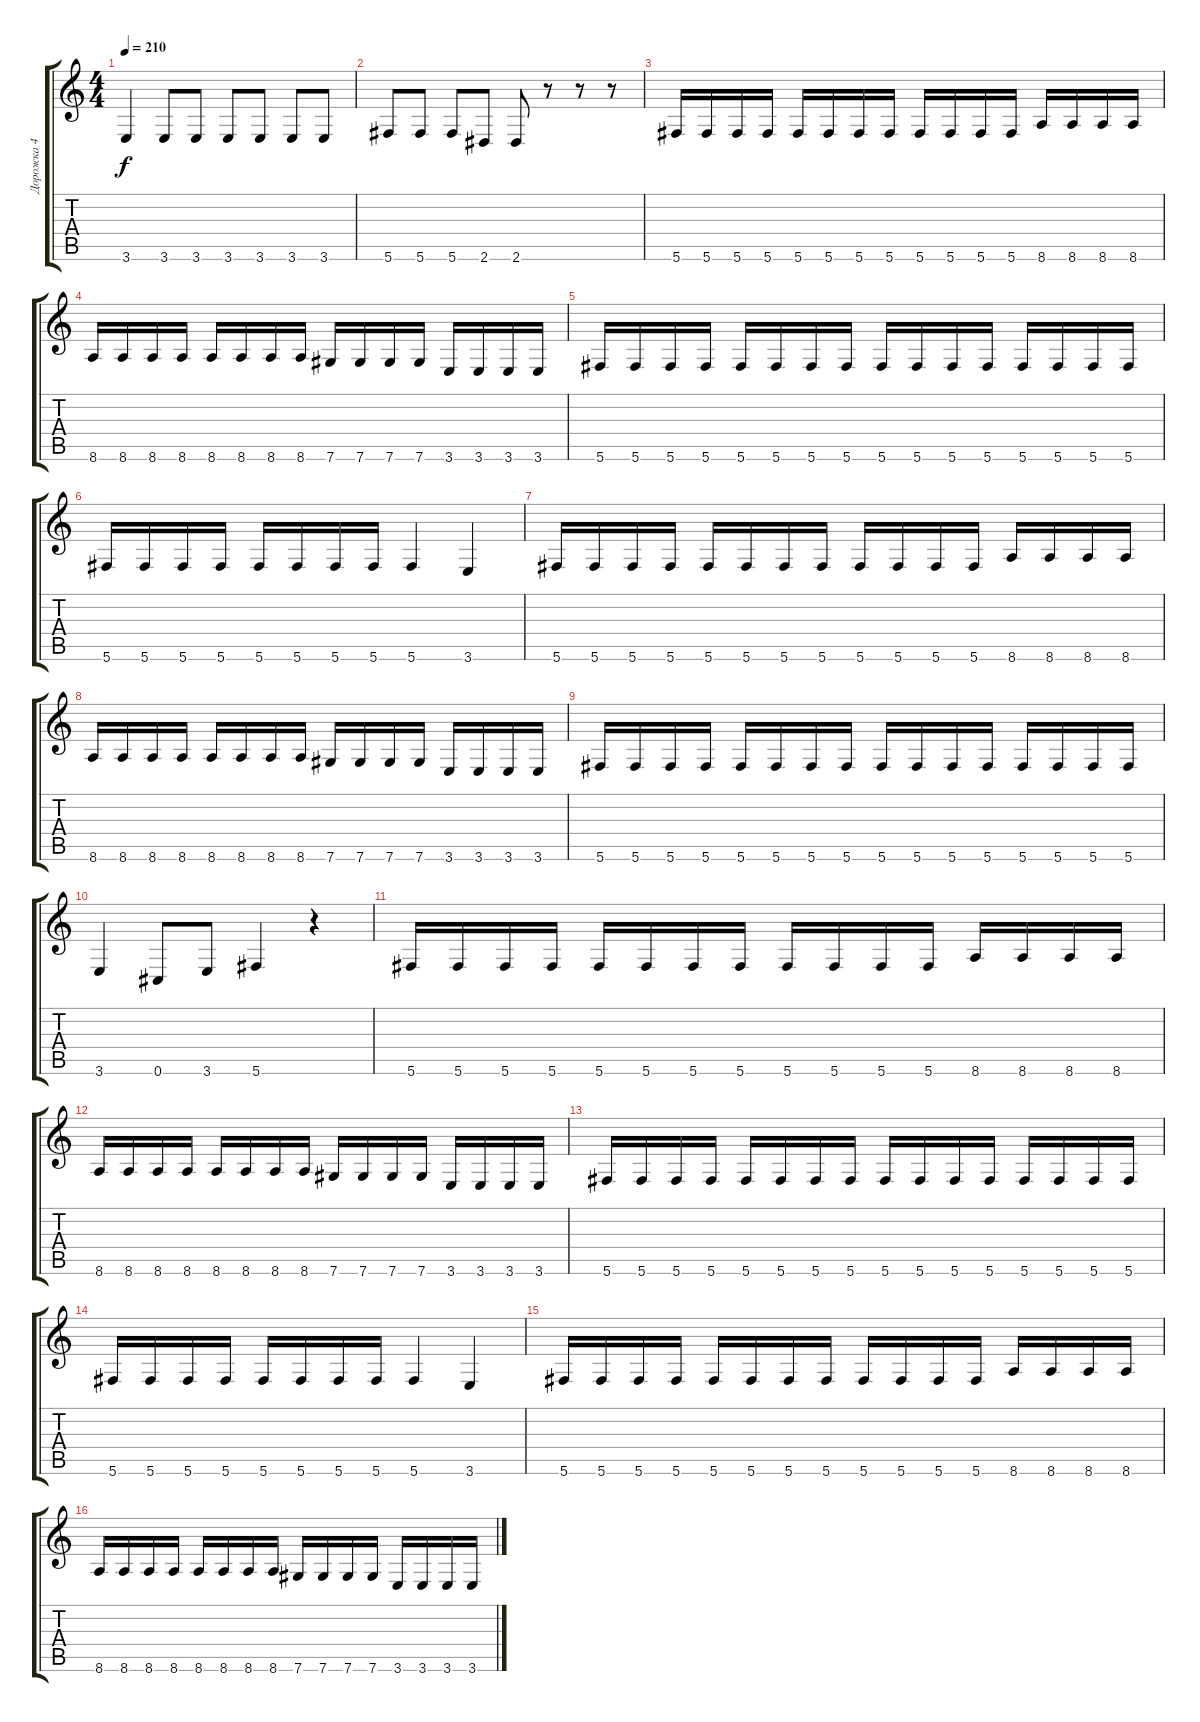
\track ("Дорожка 4" "Дорожка 4") {instrument electricbassfinger}
\staff {score tabs}
\tuning (Db4 Ab3 E3 B2 Gb2 Db2) {hide}
\ts (4 4)
\tempo 210
\clef g2
\ks c
3.6.4{dy f} 3.6.8 3.6.8 3.6.8 3.6.8 3.6.8 3.6.8 |
5.6.8 5.6.8 5.6.8 2.6.8 2.6.8 r.8 r.8 r.8 |
5.6.16 5.6.16 5.6.16 5.6.16 5.6.16 5.6.16 5.6.16 5.6.16 5.6.16 5.6.16 5.6.16 5.6.16 8.6.16 8.6.16 8.6.16 8.6.16 |
8.6.16 8.6.16 8.6.16 8.6.16 8.6.16 8.6.16 8.6.16 8.6.16 7.6.16 7.6.16 7.6.16 7.6.16 3.6.16 3.6.16 3.6.16 3.6.16 |
5.6.16 5.6.16 5.6.16 5.6.16 5.6.16 5.6.16 5.6.16 5.6.16 5.6.16 5.6.16 5.6.16 5.6.16 5.6.16 5.6.16 5.6.16 5.6.16 |
5.6.16 5.6.16 5.6.16 5.6.16 5.6.16 5.6.16 5.6.16 5.6.16 5.6.4 3.6.4 |
5.6.16 5.6.16 5.6.16 5.6.16 5.6.16 5.6.16 5.6.16 5.6.16 5.6.16 5.6.16 5.6.16 5.6.16 8.6.16 8.6.16 8.6.16 8.6.16 |
8.6.16 8.6.16 8.6.16 8.6.16 8.6.16 8.6.16 8.6.16 8.6.16 7.6.16 7.6.16 7.6.16 7.6.16 3.6.16 3.6.16 3.6.16 3.6.16 |
5.6.16 5.6.16 5.6.16 5.6.16 5.6.16 5.6.16 5.6.16 5.6.16 5.6.16 5.6.16 5.6.16 5.6.16 5.6.16 5.6.16 5.6.16 5.6.16 |
3.6.4 0.6.8 3.6.8 5.6.4 r.4 |
5.6.16 5.6.16 5.6.16 5.6.16 5.6.16 5.6.16 5.6.16 5.6.16 5.6.16 5.6.16 5.6.16 5.6.16 8.6.16 8.6.16 8.6.16 8.6.16 |
8.6.16 8.6.16 8.6.16 8.6.16 8.6.16 8.6.16 8.6.16 8.6.16 7.6.16 7.6.16 7.6.16 7.6.16 3.6.16 3.6.16 3.6.16 3.6.16 |
5.6.16 5.6.16 5.6.16 5.6.16 5.6.16 5.6.16 5.6.16 5.6.16 5.6.16 5.6.16 5.6.16 5.6.16 5.6.16 5.6.16 5.6.16 5.6.16 |
5.6.16 5.6.16 5.6.16 5.6.16 5.6.16 5.6.16 5.6.16 5.6.16 5.6.4 3.6.4 |
5.6.16 5.6.16 5.6.16 5.6.16 5.6.16 5.6.16 5.6.16 5.6.16 5.6.16 5.6.16 5.6.16 5.6.16 8.6.16 8.6.16 8.6.16 8.6.16 |
8.6.16 8.6.16 8.6.16 8.6.16 8.6.16 8.6.16 8.6.16 8.6.16 7.6.16 7.6.16 7.6.16 7.6.16 3.6.16 3.6.16 3.6.16 3.6.16
